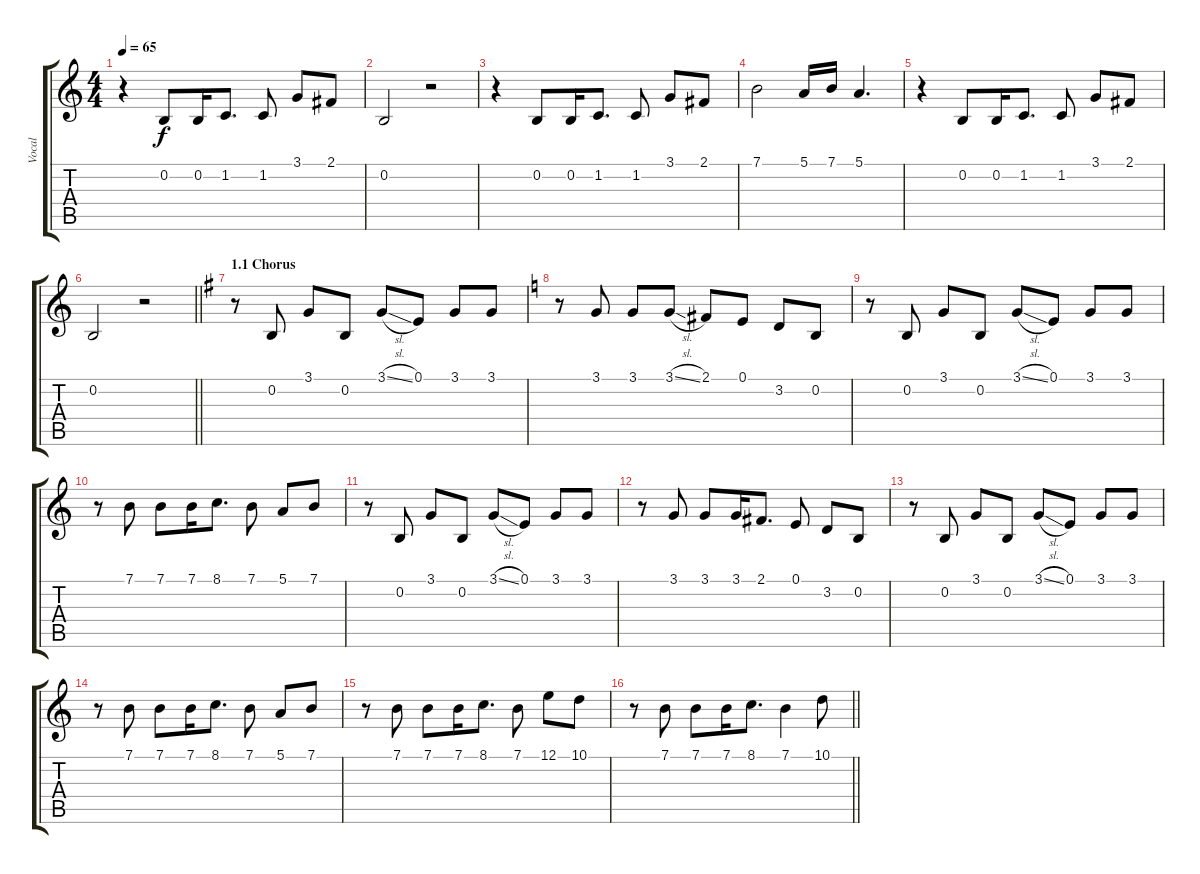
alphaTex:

\track ("Vocal" "Vocal") {instrument tenorsax}
\staff {score tabs}
\tuning (E4 B3 G3 D3 A2 E2) {hide}
\ts (4 4)
\tempo 65
\clef g2
\ks c
r.4{dy f} 0.2.8 0.2.16 1.2.8{d} 1.2.8 3.1.8 2.1.8 |
0.2.2 r.2 |
r.4 0.2.8 0.2.16 1.2.8{d} 1.2.8 3.1.8 2.1.8 |
7.1.2 5.1.16 7.1.16 5.1.4{d} |
r.4 0.2.8 0.2.16 1.2.8{d} 1.2.8 3.1.8 2.1.8 |
\barLineRight lightlight
0.2.2 r.2 |
\section ("" "1.1 Chorus ")
\ks eminor
r.8 0.2.8 3.1.8 0.2.8 3.1{sl}.8 0.1.8 3.1.8 3.1.8 |
\ks c
r.8 3.1.8 3.1.8 3.1{sl}.8 2.1.8 0.1.8 3.2.8 0.2.8 |
r.8 0.2.8 3.1.8 0.2.8 3.1{sl}.8 0.1.8 3.1.8 3.1.8 |
r.8 7.1.8 7.1.8 7.1.16 8.1.8{d} 7.1.8 5.1.8 7.1.8 |
r.8 0.2.8 3.1.8 0.2.8 3.1{sl}.8 0.1.8 3.1.8 3.1.8 |
r.8 3.1.8 3.1.8 3.1.16 2.1.8{d} 0.1.8 3.2.8 0.2.8 |
r.8 0.2.8 3.1.8 0.2.8 3.1{sl}.8 0.1.8 3.1.8 3.1.8 |
r.8 7.1.8 7.1.8 7.1.16 8.1.8{d} 7.1.8 5.1.8 7.1.8 |
r.8 7.1.8 7.1.8 7.1.16 8.1.8{d} 7.1.8 12.1.8 10.1.8 |
\barLineRight lightlight
r.8 7.1.8 7.1.8 7.1.16 8.1.8{d} 7.1.4 10.1.8
